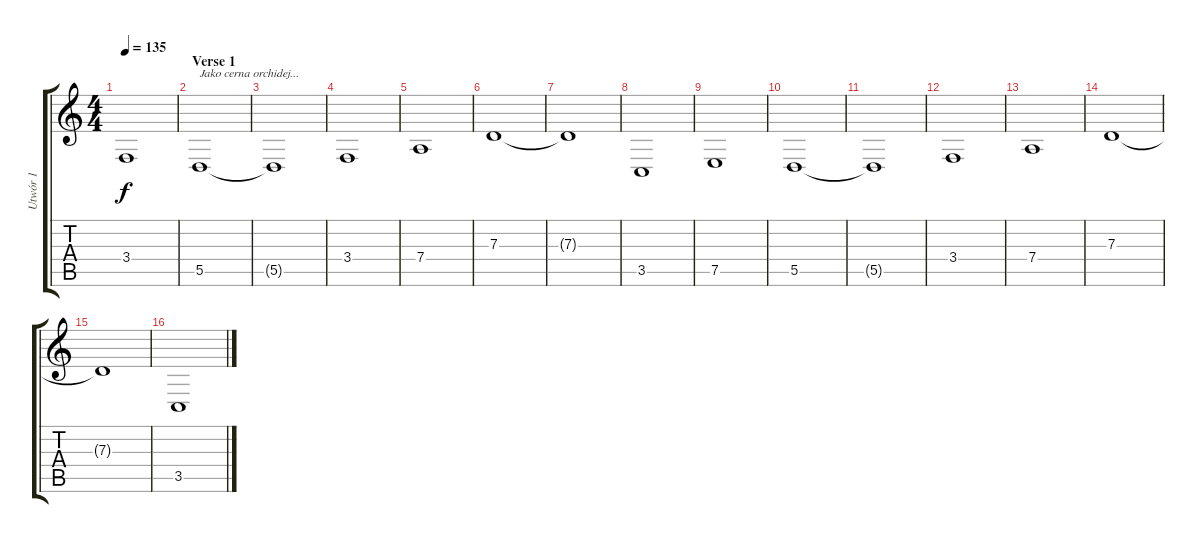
\track ("Utwór 1" "Utwór 1") {instrument churchorgan}
\staff {score tabs}
\tuning (E4 B3 G3 D3 A2 E2) {hide}
\ts (4 4)
\tempo 135
\clef g2
\ks c
3.4{t}.1{dy f} |
\section ("" "Verse 1")
5.5.1{txt "Jako cerna orchidej..." volume 9} |
5.5{t}.1 |
3.4.1 |
7.4.1 |
7.3.1 |
7.3{t}.1 |
3.5.1 |
7.5.1 |
5.5.1 |
5.5{t}.1 |
3.4.1 |
7.4.1 |
7.3.1 |
7.3{t}.1 |
3.5.1
